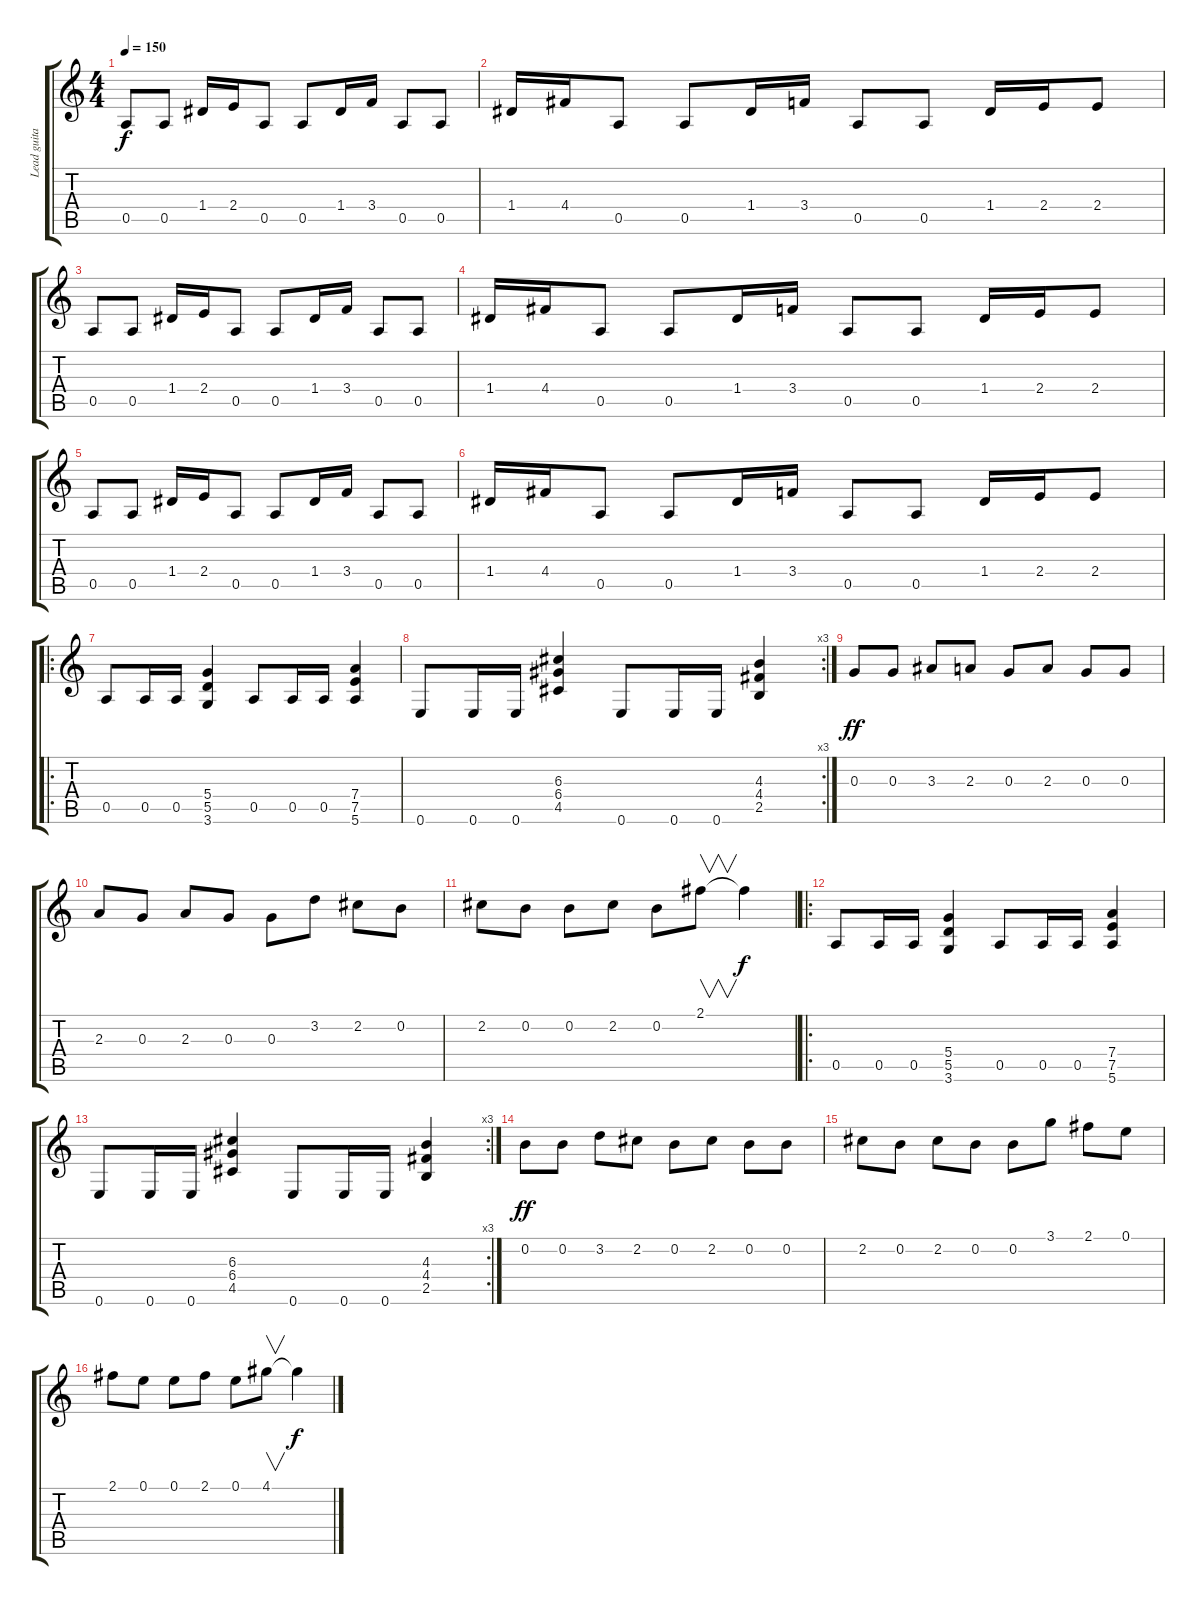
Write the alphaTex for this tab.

\track ("Lead guitar" "Lead guita") {instrument overdrivenguitar}
\staff {score tabs}
\tuning (E4 B3 G3 D3 A2 E2) {hide}
\ts (4 4)
\tempo 150
\clef g2
\ks c
0.5.8{dy f} 0.5.8 1.4.16 2.4.16 0.5.8 0.5.8 1.4.16 3.4.16 0.5.8 0.5.8 |
1.4.16 4.4.16 0.5.8 0.5.8 1.4.16 3.4.16 0.5.8 0.5.8 1.4.16 2.4.16 2.4.8 |
0.5.8 0.5.8 1.4.16 2.4.16 0.5.8 0.5.8 1.4.16 3.4.16 0.5.8 0.5.8 |
1.4.16 4.4.16 0.5.8 0.5.8 1.4.16 3.4.16 0.5.8 0.5.8 1.4.16 2.4.16 2.4.8 |
0.5.8 0.5.8 1.4.16 2.4.16 0.5.8 0.5.8 1.4.16 3.4.16 0.5.8 0.5.8 |
1.4.16 4.4.16 0.5.8 0.5.8 1.4.16 3.4.16 0.5.8 0.5.8 1.4.16 2.4.16 2.4.8 |
\ro
0.5.8 0.5.16 0.5.16 (5.4 5.5 3.6).4 0.5.8 0.5.16 0.5.16 (7.4 7.5 5.6).4 |
\rc 3
0.6.8 0.6.16 0.6.16 (6.3 6.4 4.5).4 0.6.8 0.6.16 0.6.16 (4.3 4.4 2.5).4 |
0.3.8{dy ff} 0.3.8 3.3.8 2.3.8 0.3.8 2.3.8 0.3.8 0.3.8 |
2.3.8 0.3.8 2.3.8 0.3.8 0.3.8 3.2.8 2.2.8 0.2.8 |
2.2.8 0.2.8 0.2.8 2.2.8 0.2.8 2.1.8{v} 2.1{t}.4{dy f} |
\ro
0.5.8 0.5.16 0.5.16 (5.4 5.5 3.6).4 0.5.8 0.5.16 0.5.16 (7.4 7.5 5.6).4 |
\rc 3
0.6.8 0.6.16 0.6.16 (6.3 6.4 4.5).4 0.6.8 0.6.16 0.6.16 (4.3 4.4 2.5).4 |
0.2.8{dy ff} 0.2.8 3.2.8 2.2.8 0.2.8 2.2.8 0.2.8 0.2.8 |
2.2.8 0.2.8 2.2.8 0.2.8 0.2.8 3.1.8 2.1.8 0.1.8 |
2.1.8 0.1.8 0.1.8 2.1.8 0.1.8 4.1.8{v} 4.1{t}.4{dy f}
